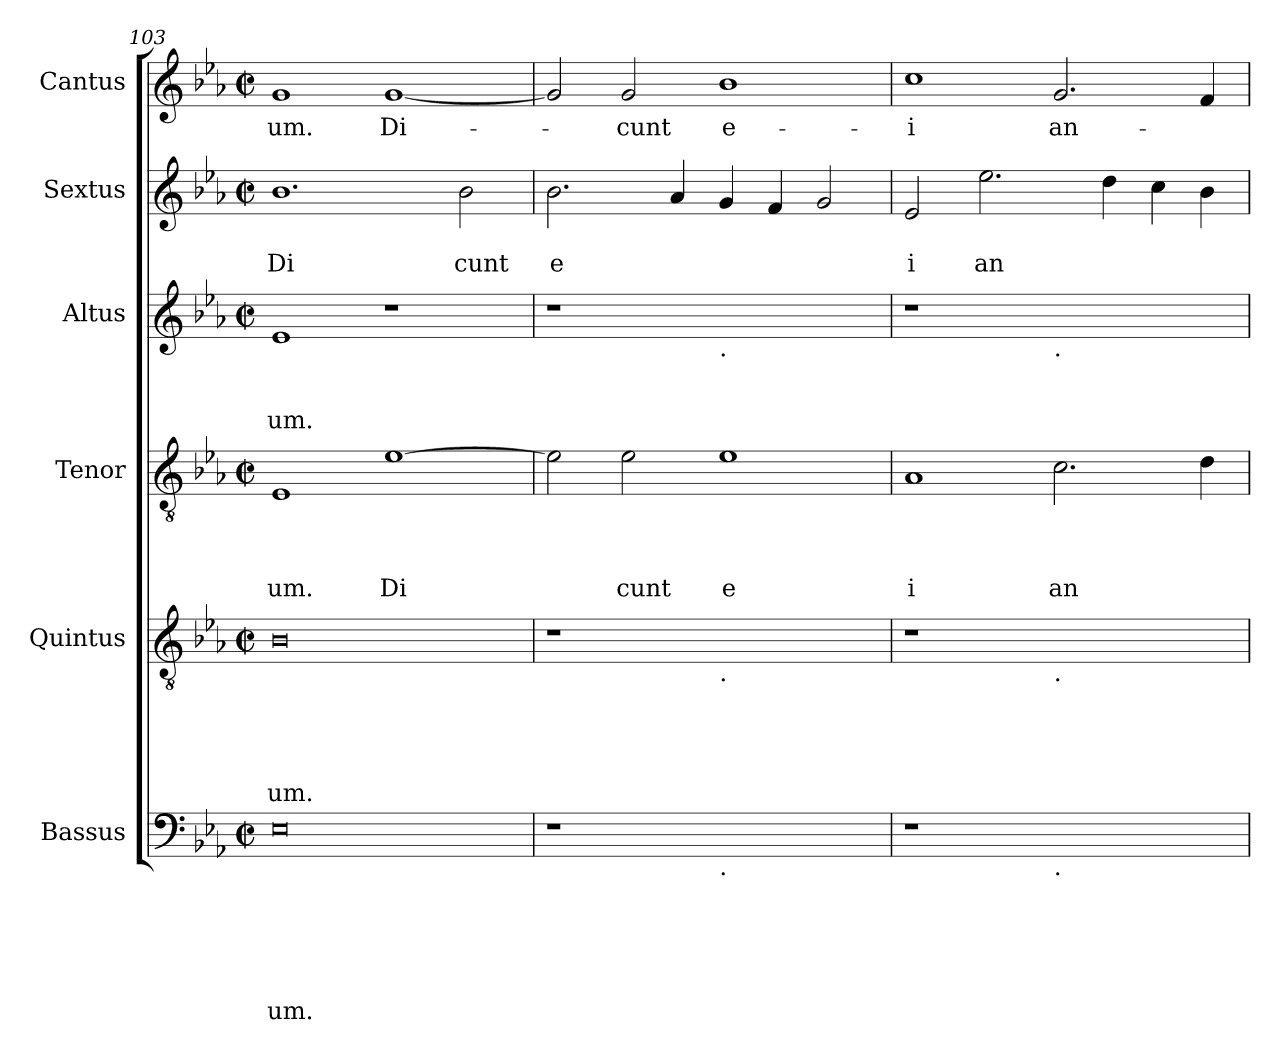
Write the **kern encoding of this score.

**kern	**text	**text	**text	**text	**text	**text	**kern	**text	**text	**text	**text	**text	**kern	**text	**text	**text	**text	**kern	**text	**text	**text	**kern	**text	**text	**kern	**text
*part6	*part6	*part6	*part6	*part6	*part6	*part6	*part5	*part5	*part5	*part5	*part5	*part5	*part4	*part4	*part4	*part4	*part4	*part3	*part3	*part3	*part3	*part2	*part2	*part2	*part1	*part1
*staff6	*staff6	*staff6	*staff6	*staff6	*staff6	*staff6	*staff5	*staff5	*staff5	*staff5	*staff5	*staff5	*staff4	*staff4	*staff4	*staff4	*staff4	*staff3	*staff3	*staff3	*staff3	*staff2	*staff2	*staff2	*staff1	*staff1
*I"Bassus	*	*	*	*	*	*	*I"Quintus	*	*	*	*	*	*I"Tenor	*	*	*	*	*I"Altus	*	*	*	*I"Sextus	*	*	*I"Cantus	*
*clefF4	*	*	*	*	*	*	*clefGv2	*	*	*	*	*	*clefGv2	*	*	*	*	*clefG2	*	*	*	*clefG2	*	*	*clefG2	*
*k[b-e-a-]	*	*	*	*	*	*	*k[b-e-a-]	*	*	*	*	*	*k[b-e-a-]	*	*	*	*	*k[b-e-a-]	*	*	*	*k[b-e-a-]	*	*	*k[b-e-a-]	*
*E-:	*	*	*	*	*	*	*E-:	*	*	*	*	*	*E-:	*	*	*	*	*E-:	*	*	*	*E-:	*	*	*E-:	*
*M2/2	*	*	*	*	*	*	*M2/2	*	*	*	*	*	*M2/2	*	*	*	*	*M2/2	*	*	*	*M2/2	*	*	*M2/2	*
*met(c|)	*	*	*	*	*	*	*met(c|)	*	*	*	*	*	*met(c|)	*	*	*	*	*met(c|)	*	*	*	*met(c|)	*	*	*met(c|)	*
=103	=103	=103	=103	=103	=103	=103	=103	=103	=103	=103	=103	=103	=103	=103	=103	=103	=103	=103	=103	=103	=103	=103	=103	=103	=103	=103
!	!	!	!	!	!	!LO:LY:b	!	!	!	!	!	!LO:LY:b	!	!	!	!	!LO:LY:b	!	!	!	!LO:LY:b	!	!	!LO:LY:b	!	!LO:LY:b
0E-	.	.	.	.	.	um.	0B-	.	.	.	.	um.	1E-	.	.	.	um.	1e-	.	.	um.	1.b-	.	Di	1g	-um.
!	!	!	!	!	!	!	!	!	!	!	!	!	!	!	!	!	!LO:LY:b	!	!	!	!	!	!	!	!	!LO:LY:b
.	.	.	.	.	.	.	.	.	.	.	.	.	[>1e-	.	.	.	Di	1r	.	.	.	.	.	.	[<1g	Di-
!	!	!	!	!	!	!	!	!	!	!	!	!	!	!	!	!	!	!	!	!	!	!	!	!LO:LY:b	!	!
.	.	.	.	.	.	.	.	.	.	.	.	.	.	.	.	.	.	.	.	.	.	2b-\	.	cunt	.	.
=104	=104	=104	=104	=104	=104	=104	=104	=104	=104	=104	=104	=104	=104	=104	=104	=104	=104	=104	=104	=104	=104	=104	=104	=104	=104	=104
!	!	!	!	!	!	!	!	!	!	!	!	!	!	!	!	!	!	!	!	!	!	!	!	!LO:LY:b	!	!
1r	.	.	.	.	.	.	1r	.	.	.	.	.	2e-\]	.	.	.	.	1r	.	.	.	2.b-\	.	e	2g/]	.
!	!	!	!	!	!	!	!	!	!	!	!	!	!	!	!	!	!LO:LY:b	!	!	!	!	!	!	!	!	!LO:LY:b
.	.	.	.	.	.	.	.	.	.	.	.	.	2e-\	.	.	.	cunt	.	.	.	.	.	.	.	2g/	-cunt
.	.	.	.	.	.	.	.	.	.	.	.	.	.	.	.	.	.	.	.	.	.	4a-/	.	.	.	.
!	!	!	!	!	!	!	!	!	!	!	!	!	!	!	!	!	!	!LO:TX:b:t=.	!	!	!	!	!	!	!	!
!	!	!	!	!	!	!	!LO:TX:b:t=.	!	!	!	!	!	!	!	!	!	!	!	!	!	!	!	!	!	!	!
!LO:TX:b:t=.	!	!	!	!	!	!	!	!	!	!	!	!	!	!	!	!	!	!	!	!	!	!	!	!	!	!
!	!	!	!	!	!	!	!	!	!	!	!	!	!	!	!	!	!LO:LY:b	!	!	!	!	!	!	!	!	!LO:LY:b
1ryy	.	.	.	.	.	.	1ryy	.	.	.	.	.	1e-	.	.	.	e	1ryy	.	.	.	4g/	.	.	1b-	e-
.	.	.	.	.	.	.	.	.	.	.	.	.	.	.	.	.	.	.	.	.	.	4f/	.	.	.	.
.	.	.	.	.	.	.	.	.	.	.	.	.	.	.	.	.	.	.	.	.	.	2g/	.	.	.	.
=105	=105	=105	=105	=105	=105	=105	=105	=105	=105	=105	=105	=105	=105	=105	=105	=105	=105	=105	=105	=105	=105	=105	=105	=105	=105	=105
!	!	!	!	!	!	!	!	!	!	!	!	!	!	!	!	!	!LO:LY:b	!	!	!	!	!	!	!LO:LY:b	!	!LO:LY:b
1r	.	.	.	.	.	.	1r	.	.	.	.	.	1A-	.	.	.	i	1r	.	.	.	2e-/	.	i	1cc	-i
!	!	!	!	!	!	!	!	!	!	!	!	!	!	!	!	!	!	!	!	!	!	!	!	!LO:LY:b	!	!
.	.	.	.	.	.	.	.	.	.	.	.	.	.	.	.	.	.	.	.	.	.	2.ee-\	.	an	.	.
!	!	!	!	!	!	!	!	!	!	!	!	!	!	!	!	!	!	!LO:TX:b:t=.	!	!	!	!	!	!	!	!
!	!	!	!	!	!	!	!LO:TX:b:t=.	!	!	!	!	!	!	!	!	!	!	!	!	!	!	!	!	!	!	!
!LO:TX:b:t=.	!	!	!	!	!	!	!	!	!	!	!	!	!	!	!	!	!	!	!	!	!	!	!	!	!	!
!	!	!	!	!	!	!	!	!	!	!	!	!	!	!	!	!	!LO:LY:b	!	!	!	!	!	!	!	!	!LO:LY:b
1ryy	.	.	.	.	.	.	1ryy	.	.	.	.	.	2.c\	.	.	.	an	1ryy	.	.	.	.	.	.	2.g/	an-
.	.	.	.	.	.	.	.	.	.	.	.	.	.	.	.	.	.	.	.	.	.	4dd\	.	.	.	.
.	.	.	.	.	.	.	.	.	.	.	.	.	.	.	.	.	.	.	.	.	.	4cc\	.	.	.	.
.	.	.	.	.	.	.	.	.	.	.	.	.	4d\	.	.	.	.	.	.	.	.	4b-\	.	.	4f/	.
=	=	=	=	=	=	=	=	=	=	=	=	=	=	=	=	=	=	=	=	=	=	=	=	=	=	=
*-	*-	*-	*-	*-	*-	*-	*-	*-	*-	*-	*-	*-	*-	*-	*-	*-	*-	*-	*-	*-	*-	*-	*-	*-	*-	*-
